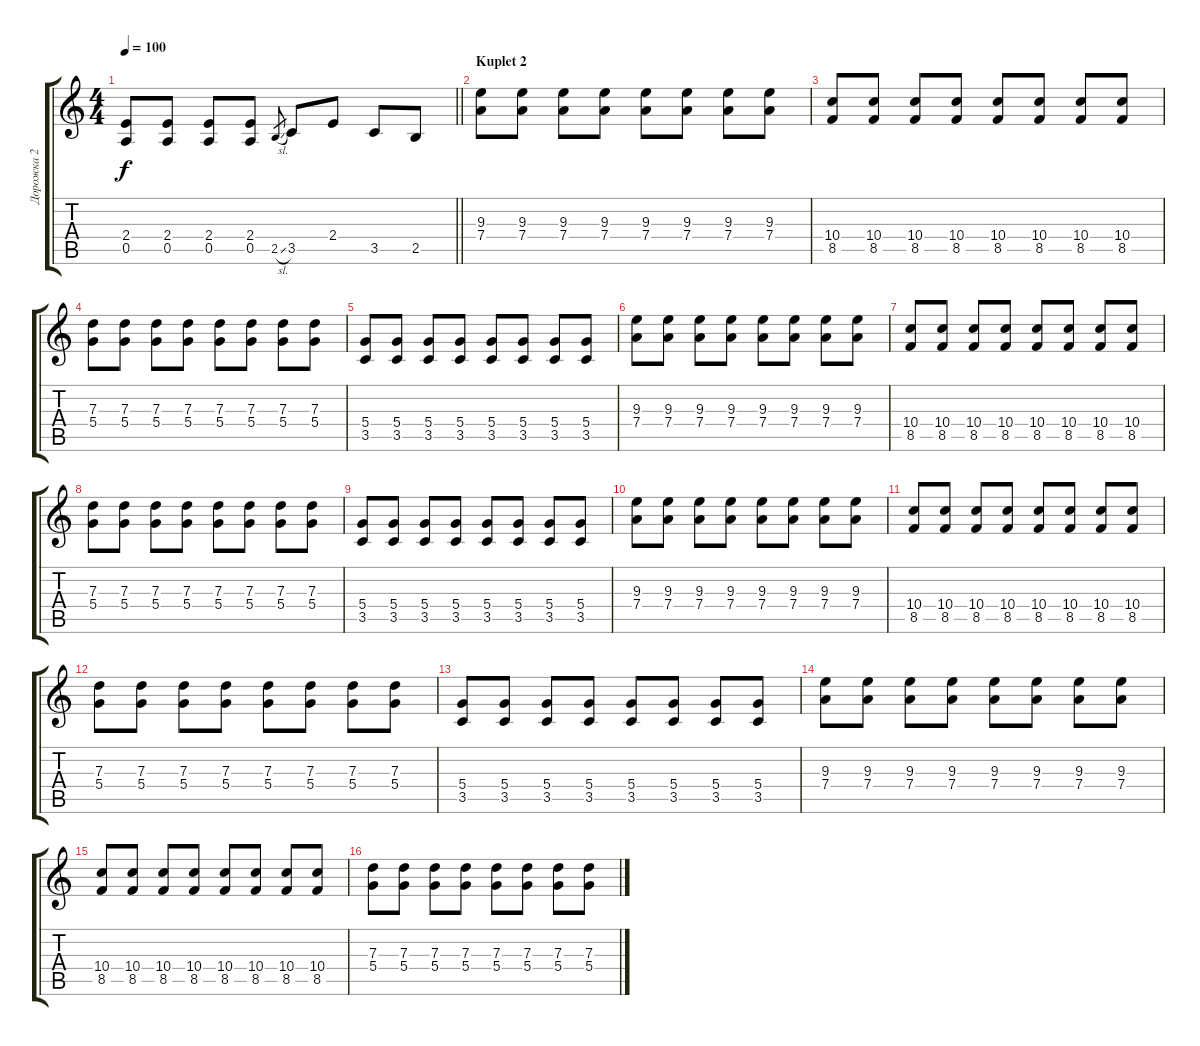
\track ("Дорожка 2" "Дорожка 2") {instrument acousticguitarsteel}
\staff {score tabs}
\tuning (E4 B3 G3 D3 A2 E2) {hide}
\ts (4 4)
\tempo 100
\clef g2
\barLineRight lightlight
\ks c
(2.4 0.5).8{dy f} (2.4 0.5).8 (2.4 0.5).8 (2.4 0.5).8 2.5{sl}.8{gr} 3.5.8 2.4.8 3.5.8 2.5.8 |
\section ("" "Kuplet 2")
(9.3 7.4).8 (9.3 7.4).8 (9.3 7.4).8 (9.3 7.4).8 (9.3 7.4).8 (9.3 7.4).8 (9.3 7.4).8 (9.3 7.4).8 |
(10.4 8.5).8 (10.4 8.5).8 (10.4 8.5).8 (10.4 8.5).8 (10.4 8.5).8 (10.4 8.5).8 (10.4 8.5).8 (10.4 8.5).8 |
(7.3 5.4).8 (7.3 5.4).8 (7.3 5.4).8 (7.3 5.4).8 (7.3 5.4).8 (7.3 5.4).8 (7.3 5.4).8 (7.3 5.4).8 |
(5.4 3.5).8 (5.4 3.5).8 (5.4 3.5).8 (5.4 3.5).8 (5.4 3.5).8 (5.4 3.5).8 (5.4 3.5).8 (5.4 3.5).8 |
(9.3 7.4).8 (9.3 7.4).8 (9.3 7.4).8 (9.3 7.4).8 (9.3 7.4).8 (9.3 7.4).8 (9.3 7.4).8 (9.3 7.4).8 |
(10.4 8.5).8 (10.4 8.5).8 (10.4 8.5).8 (10.4 8.5).8 (10.4 8.5).8 (10.4 8.5).8 (10.4 8.5).8 (10.4 8.5).8 |
(7.3 5.4).8 (7.3 5.4).8 (7.3 5.4).8 (7.3 5.4).8 (7.3 5.4).8 (7.3 5.4).8 (7.3 5.4).8 (7.3 5.4).8 |
(5.4 3.5).8 (5.4 3.5).8 (5.4 3.5).8 (5.4 3.5).8 (5.4 3.5).8 (5.4 3.5).8 (5.4 3.5).8 (5.4 3.5).8 |
(9.3 7.4).8 (9.3 7.4).8 (9.3 7.4).8 (9.3 7.4).8 (9.3 7.4).8 (9.3 7.4).8 (9.3 7.4).8 (9.3 7.4).8 |
(10.4 8.5).8 (10.4 8.5).8 (10.4 8.5).8 (10.4 8.5).8 (10.4 8.5).8 (10.4 8.5).8 (10.4 8.5).8 (10.4 8.5).8 |
(7.3 5.4).8 (7.3 5.4).8 (7.3 5.4).8 (7.3 5.4).8 (7.3 5.4).8 (7.3 5.4).8 (7.3 5.4).8 (7.3 5.4).8 |
(5.4 3.5).8 (5.4 3.5).8 (5.4 3.5).8 (5.4 3.5).8 (5.4 3.5).8 (5.4 3.5).8 (5.4 3.5).8 (5.4 3.5).8 |
(9.3 7.4).8 (9.3 7.4).8 (9.3 7.4).8 (9.3 7.4).8 (9.3 7.4).8 (9.3 7.4).8 (9.3 7.4).8 (9.3 7.4).8 |
(10.4 8.5).8 (10.4 8.5).8 (10.4 8.5).8 (10.4 8.5).8 (10.4 8.5).8 (10.4 8.5).8 (10.4 8.5).8 (10.4 8.5).8 |
(7.3 5.4).8 (7.3 5.4).8 (7.3 5.4).8 (7.3 5.4).8 (7.3 5.4).8 (7.3 5.4).8 (7.3 5.4).8 (7.3 5.4).8
